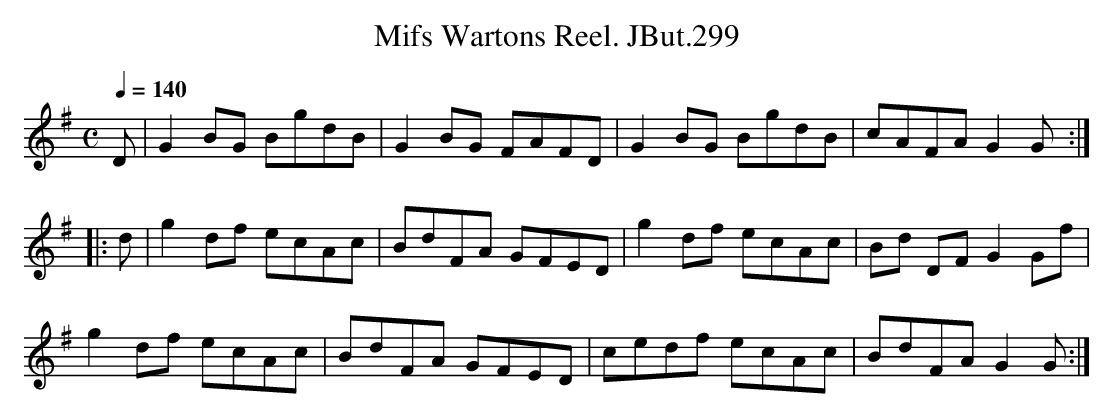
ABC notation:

X:1
T:Mifs Wartons Reel. JBut.299
M:C
L:1/8
Q:1/4=140
K:G
D|G2 BG BgdB|G2 BG FAFD|G2 BG BgdB|cAFA G2G:|
|:d|g2 df ecAc|BdFA GFED|g2df ecAc|Bd DF G2Gf|
g2 df ecAc|BdFA GFED|cedf ecAc|BdFAG2G:|
